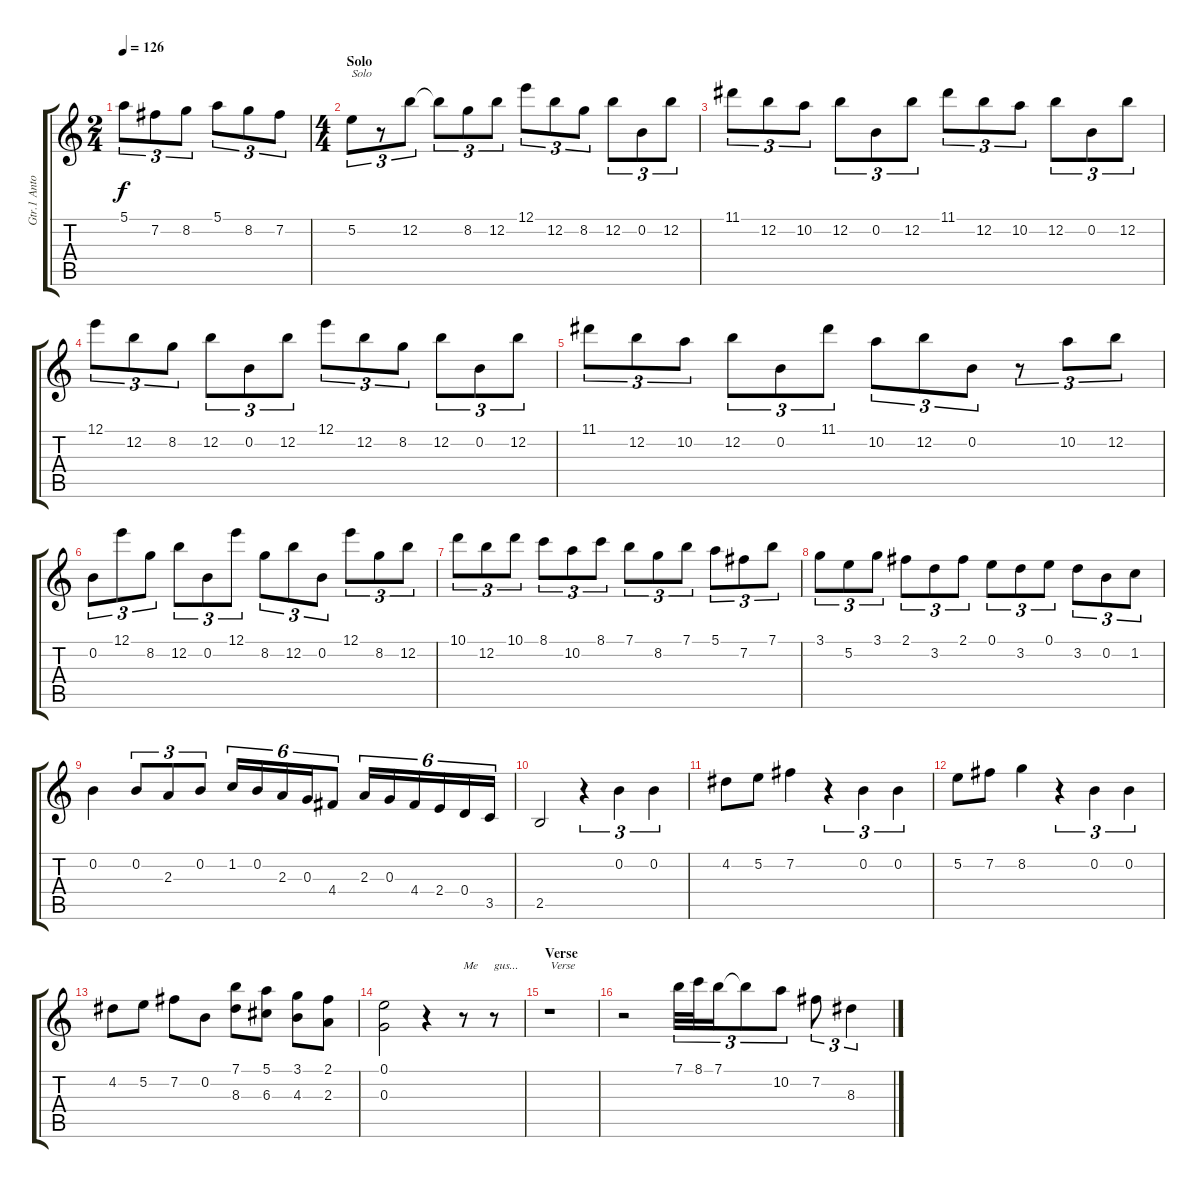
\track ("Gtr.1 Antonio" "Gtr.1 Anto") {instrument acousticguitarnylon}
\staff {score tabs}
\tuning (E4 B3 G3 D3 A2 E2) {hide}
\ts (2 4)
\tempo 126
\clef g2
\ks c
5.1.8{tu (3 2) dy f} 7.2.8{tu (3 2)} 8.2.8{tu (3 2)} 5.1.8{tu (3 2)} 8.2.8{tu (3 2)} 7.2.8{tu (3 2)} |
\ts (4 4)
\section ("" "Solo")
5.2.8{tu (3 2) txt "Solo"} r.8{tu (3 2)} 12.2.8{tu (3 2)} 12.2{t}.8{tu (3 2)} 8.2.8{tu (3 2)} 12.2.8{tu (3 2)} 12.1.8{tu (3 2)} 12.2.8{tu (3 2)} 8.2.8{tu (3 2)} 12.2.8{tu (3 2)} 0.2.8{tu (3 2)} 12.2.8{tu (3 2)} |
11.1.8{tu (3 2)} 12.2.8{tu (3 2)} 10.2.8{tu (3 2)} 12.2.8{tu (3 2)} 0.2.8{tu (3 2)} 12.2.8{tu (3 2)} 11.1.8{tu (3 2)} 12.2.8{tu (3 2)} 10.2.8{tu (3 2)} 12.2.8{tu (3 2)} 0.2.8{tu (3 2)} 12.2.8{tu (3 2)} |
12.1.8{tu (3 2)} 12.2.8{tu (3 2)} 8.2.8{tu (3 2)} 12.2.8{tu (3 2)} 0.2.8{tu (3 2)} 12.2.8{tu (3 2)} 12.1.8{tu (3 2)} 12.2.8{tu (3 2)} 8.2.8{tu (3 2)} 12.2.8{tu (3 2)} 0.2.8{tu (3 2)} 12.2.8{tu (3 2)} |
11.1.8{tu (3 2)} 12.2.8{tu (3 2)} 10.2.8{tu (3 2)} 12.2.8{tu (3 2)} 0.2.8{tu (3 2)} 11.1.8{tu (3 2)} 10.2.8{tu (3 2)} 12.2.8{tu (3 2)} 0.2.8{tu (3 2)} r.8{tu (3 2)} 10.2.8{tu (3 2)} 12.2.8{tu (3 2)} |
0.2.8{tu (3 2)} 12.1.8{tu (3 2)} 8.2.8{tu (3 2)} 12.2.8{tu (3 2)} 0.2.8{tu (3 2)} 12.1.8{tu (3 2)} 8.2.8{tu (3 2)} 12.2.8{tu (3 2)} 0.2.8{tu (3 2)} 12.1.8{tu (3 2)} 8.2.8{tu (3 2)} 12.2.8{tu (3 2)} |
10.1.8{tu (3 2)} 12.2.8{tu (3 2)} 10.1.8{tu (3 2)} 8.1.8{tu (3 2)} 10.2.8{tu (3 2)} 8.1.8{tu (3 2)} 7.1.8{tu (3 2)} 8.2.8{tu (3 2)} 7.1.8{tu (3 2)} 5.1.8{tu (3 2)} 7.2.8{tu (3 2)} 7.1.8{tu (3 2)} |
3.1.8{tu (3 2)} 5.2.8{tu (3 2)} 3.1.8{tu (3 2)} 2.1.8{tu (3 2)} 3.2.8{tu (3 2)} 2.1.8{tu (3 2)} 0.1.8{tu (3 2)} 3.2.8{tu (3 2)} 0.1.8{tu (3 2)} 3.2.8{tu (3 2)} 0.2.8{tu (3 2)} 1.2.8{tu (3 2)} |
0.2.4 0.2.8{tu (3 2)} 2.3.8{tu (3 2)} 0.2.8{tu (3 2)} 1.2.16{tu (6 4)} 0.2.16{tu (6 4)} 2.3.16{tu (6 4)} 0.3.16{tu (6 4)} 4.4.8{tu (6 4)} 2.3.16{tu (6 4)} 0.3.16{tu (6 4)} 4.4.16{tu (6 4)} 2.4.16{tu (6 4)} 0.4.16{tu (6 4)} 3.5.16{tu (6 4)} |
2.5.2 r.4{tu (3 2)} 0.2.4{tu (3 2)} 0.2.4{tu (3 2)} |
4.2.8 5.2.8 7.2.4 r.4{tu (3 2)} 0.2.4{tu (3 2)} 0.2.4{tu (3 2)} |
5.2.8 7.2.8 8.2.4 r.4{tu (3 2)} 0.2.4{tu (3 2)} 0.2.4{tu (3 2)} |
4.2.8 5.2.8 7.2.8 0.2.8 (7.1 8.3).8 (5.1 6.3).8 (3.1 4.3).8 (2.1 2.3).8 |
(0.1 0.3).2 r.4 r.8{txt "Me"} r.8{txt "gus..."} |
\section ("" "Verse")
r.1{txt "Verse"} |
r.2 7.1.32{tu (3 2)} 8.1.32{tu (3 2)} 7.1.16{tu (3 2)} 7.1{t}.8{tu (3 2)} 10.2.8{tu (3 2)} 7.2.8{tu (3 2)} 8.3.4{tu (3 2)}
